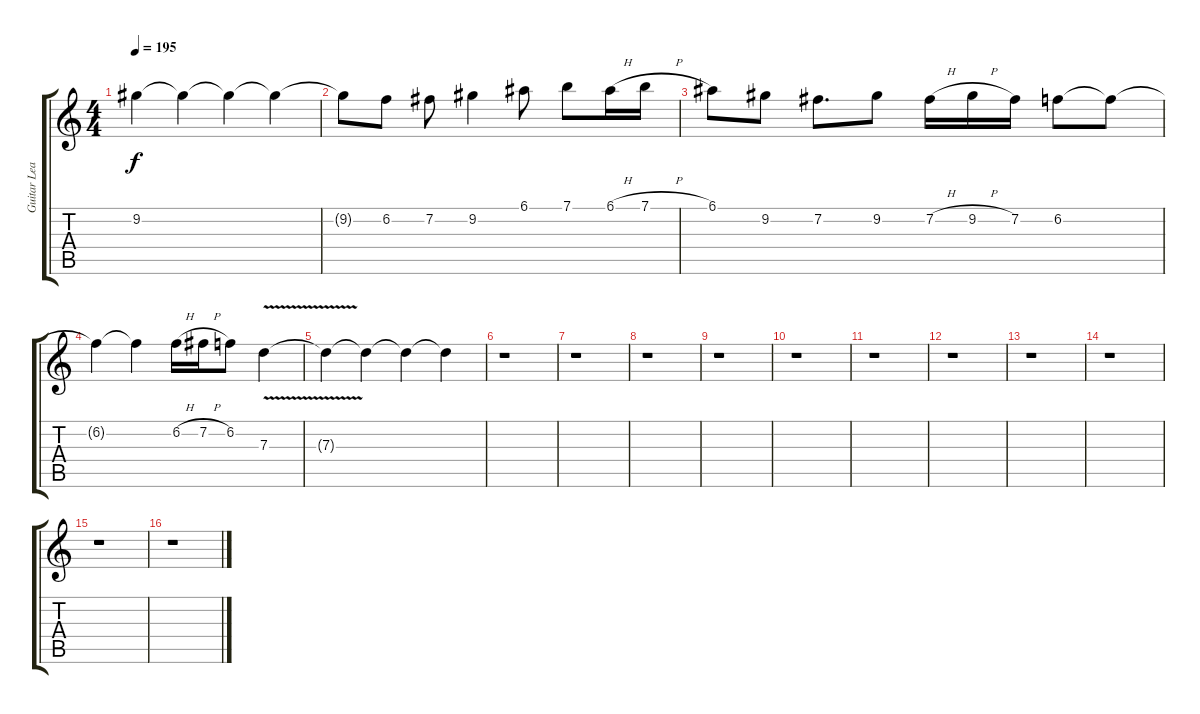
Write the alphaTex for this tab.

\track ("Guitar Lead" "Guitar Lea") {instrument acousticguitarsteel}
\staff {score tabs}
\tuning (E4 B3 G3 D3 A2 E2) {hide}
\ts (4 4)
\tempo 195
\clef g2
\ks c
9.2{t}.4{dy f} 9.2{t}.4 9.2{t}.4 9.2{t}.4 |
9.2{t}.8 6.2.8 7.2.8 9.2.4 6.1.8 7.1.8 6.1{h}.16 7.1{h}.16 |
6.1.8 9.2.8 7.2.8{d} 9.2.8 7.2{h}.16 9.2{h}.16 7.2.16 6.2.8 6.2{t}.8 |
6.2{t}.4 6.2{t}.4 6.2{h}.16 7.2{h}.16 6.2.8 7.3{v}.4 |
7.3{t}.4 7.3{t}.4 7.3{t}.4 7.3{t}.4 |
r.1 |
r.1 |
r.1 |
r.1 |
r.1 |
r.1 |
r.1 |
r.1 |
r.1 |
r.1 |
r.1
